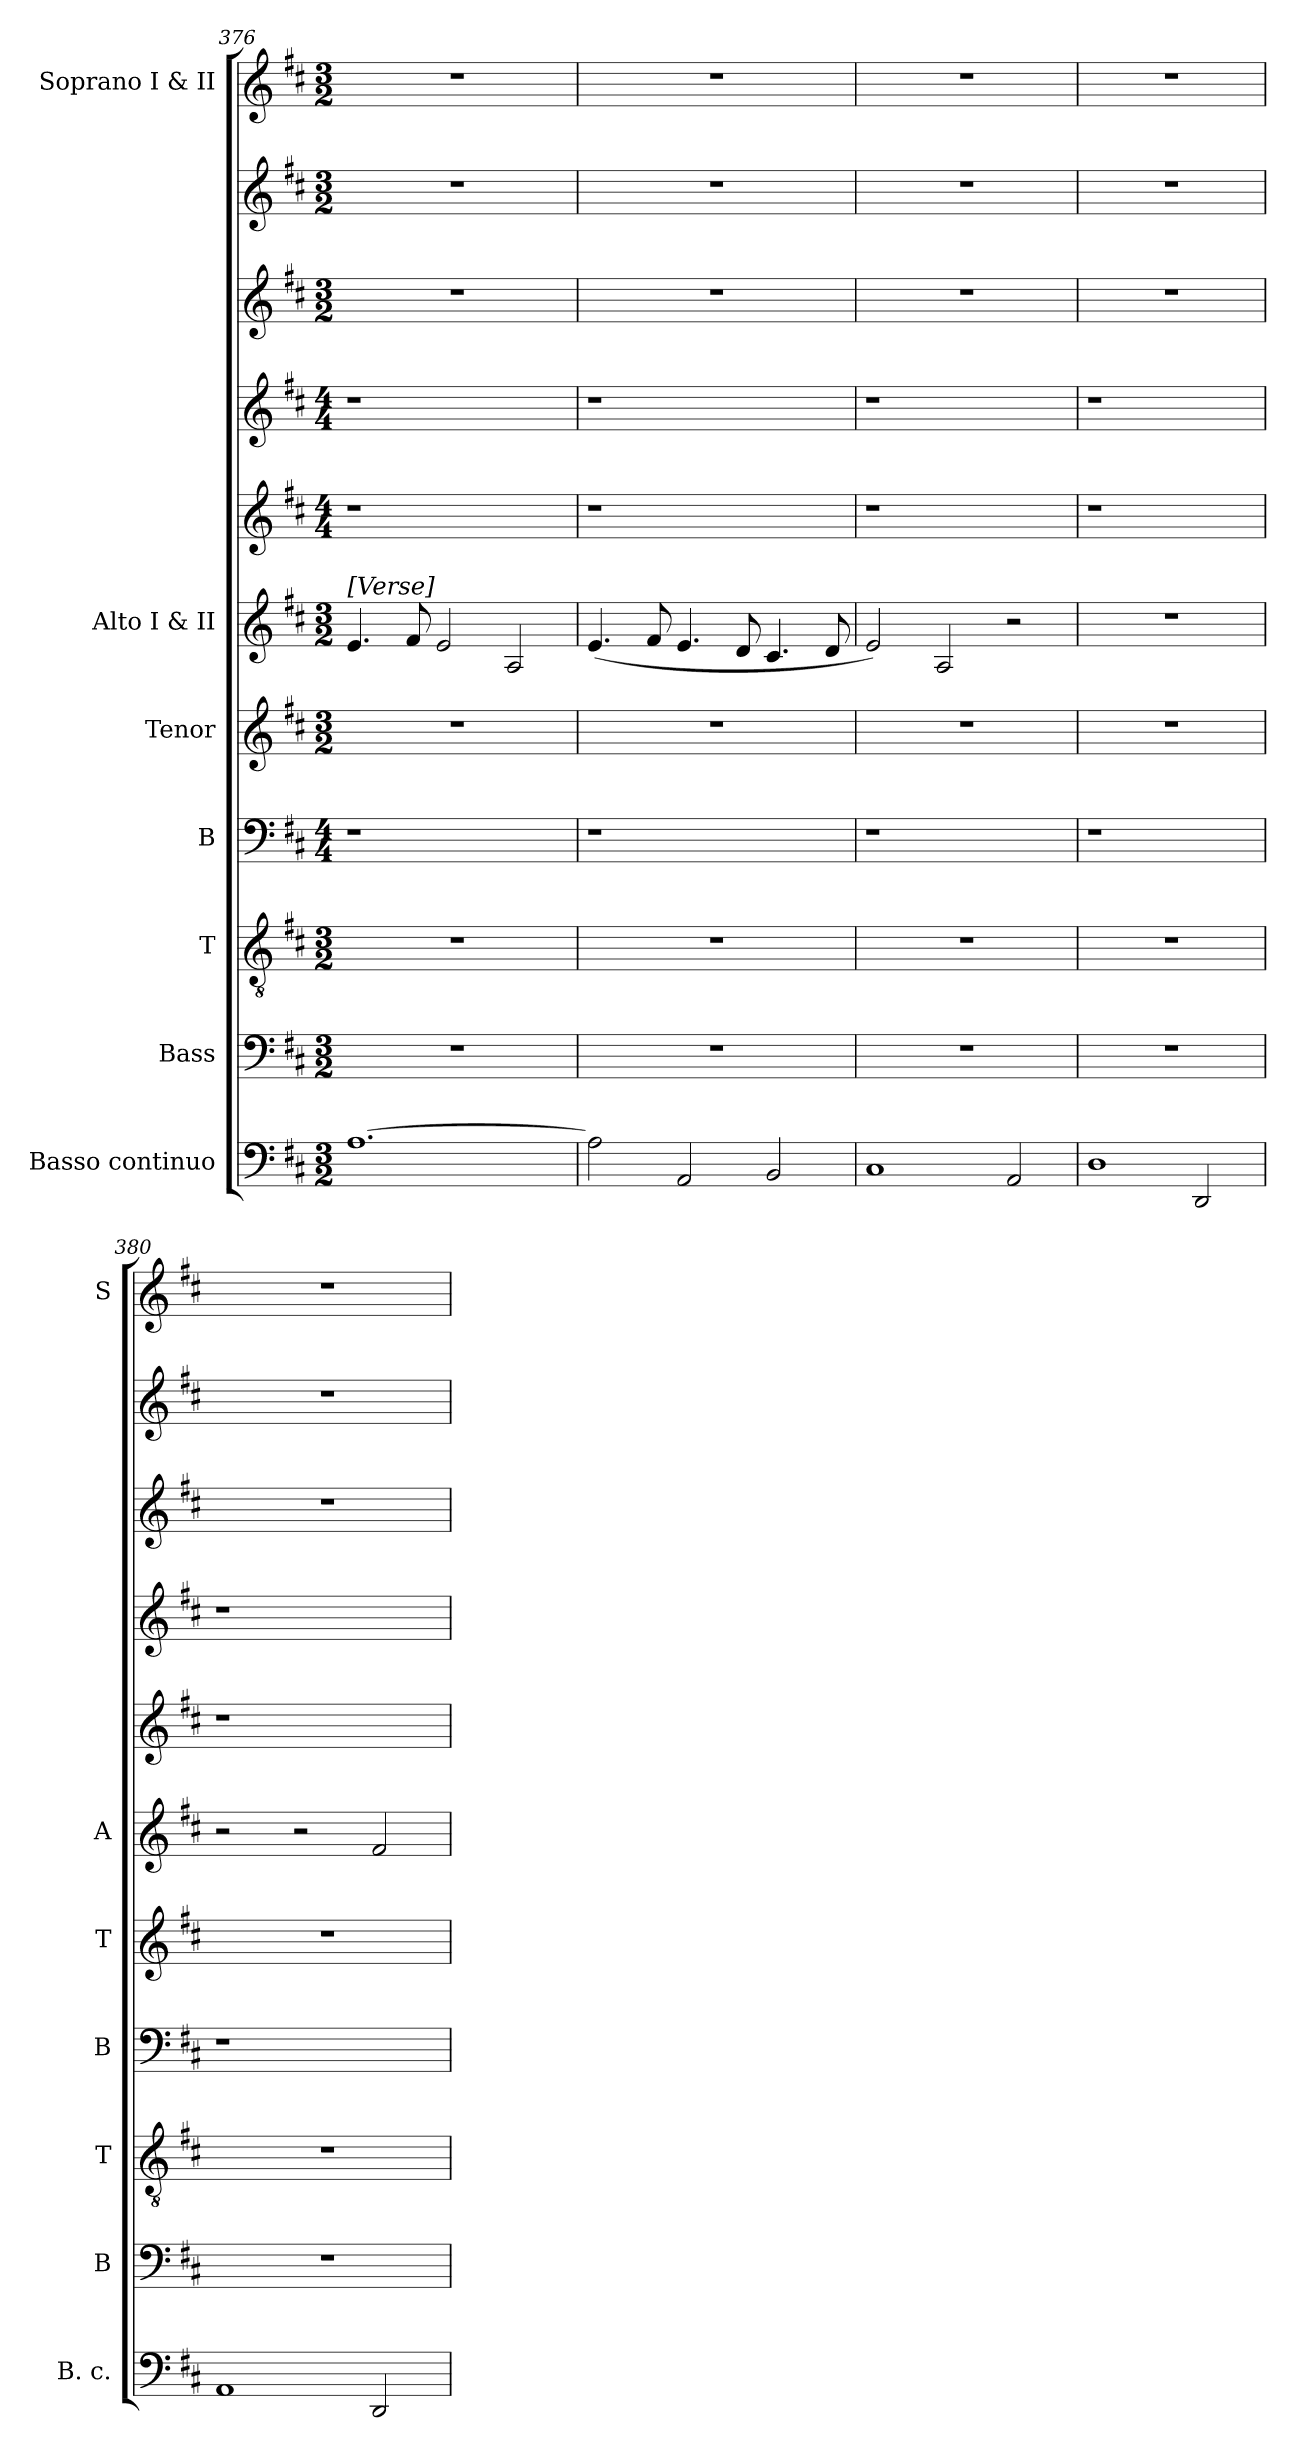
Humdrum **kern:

**kern	**kern	**kern	**kern	**kern	**kern	**kern	**kern	**kern	**kern	**kern
*part11	*part10	*part9	*part8	*part7	*part6	*part5	*part4	*part3	*part2	*part1
*staff11	*staff10	*staff9	*staff8	*staff7	*staff6	*staff5	*staff4	*staff3	*staff2	*staff1
*I"Basso continuo	*I"Bass	*I"T	*I"B	*I"Tenor	*I"Alto I & II	*	*	*	*	*I"Soprano I & II
*I'B. c.	*I'B	*I'T	*I'B	*I'T	*I'A	*	*	*	*	*I'S
*clefF4	*clefF4	*clefGv2	*clefF4	*clefG2	*clefG2	*clefG2	*clefG2	*clefG2	*clefG2	*clefG2
*ITrd7c12	*	*	*	*	*	*	*	*	*	*
*k[f#c#]	*k[f#c#]	*k[f#c#]	*k[f#c#]	*k[f#c#]	*k[f#c#]	*k[f#c#]	*k[f#c#]	*k[f#c#]	*k[f#c#]	*k[f#c#]
*D:	*D:	*D:	*D:	*D:	*D:	*D:	*D:	*D:	*D:	*D:
*M3/2	*M3/2	*M3/2	*M4/4	*M3/2	*M3/2	*M4/4	*M4/4	*M3/2	*M3/2	*M3/2
=376	=376	=376	=376	=376	=376	=376	=376	=376	=376	=376
!	!	!	!	!	!LO:TX:a:t=[Verse]	!	!	!	!	!
!	!LO:N:vis=1	!LO:N:vis=1	!	!	!	!	!	!	!	!LO:N:vis=1
[<1.AA	1.r	1.r	1r	1.r	4.e/	1r	1r	1.r	1.r	1.r
.	.	.	.	.	8f#/	.	.	.	.	.
.	.	.	.	.	2e/	.	.	.	.	.
.	.	.	2ryy	.	2A/	2ryy	2ryy	.	.	.
!!LO:LB:g=z
=377	=377	=377	=377	=377	=377	=377	=377	=377	=377	=377
2AA\]	1.r	1.r	1r	1.r	(<4.e/	1r	1r	1.r	1.r	1.r
.	.	.	.	.	8f#/	.	.	.	.	.
2AAA/	.	.	.	.	4.e/	.	.	.	.	.
.	.	.	.	.	8d/	.	.	.	.	.
2BBB/	.	.	2ryy	.	4.c#/	2ryy	2ryy	.	.	.
.	.	.	.	.	8d/	.	.	.	.	.
=378	=378	=378	=378	=378	=378	=378	=378	=378	=378	=378
1CC#	1.r	1.r	1r	1.r	2e/)	1r	1r	1.r	1.r	1.r
.	.	.	.	.	2A/	.	.	.	.	.
2AAA/	.	.	2ryy	.	2r	2ryy	2ryy	.	.	.
=379	=379	=379	=379	=379	=379	=379	=379	=379	=379	=379
!	!	!	!	!	!LO:N:vis=1	!	!	!	!	!
1DD	1.r	1.r	1r	1.r	1.r	1r	1r	1.r	1.r	1.r
2DDD/	.	.	2ryy	.	.	2ryy	2ryy	.	.	.
=380	=380	=380	=380	=380	=380	=380	=380	=380	=380	=380
1AAA	1.r	1.r	1r	1.r	2r	1r	1r	1.r	1.r	1.r
.	.	.	.	.	2r	.	.	.	.	.
2DDD/	.	.	2ryy	.	2f#/	2ryy	2ryy	.	.	.
=	=	=	=	=	=	=	=	=	=	=
*-	*-	*-	*-	*-	*-	*-	*-	*-	*-	*-
